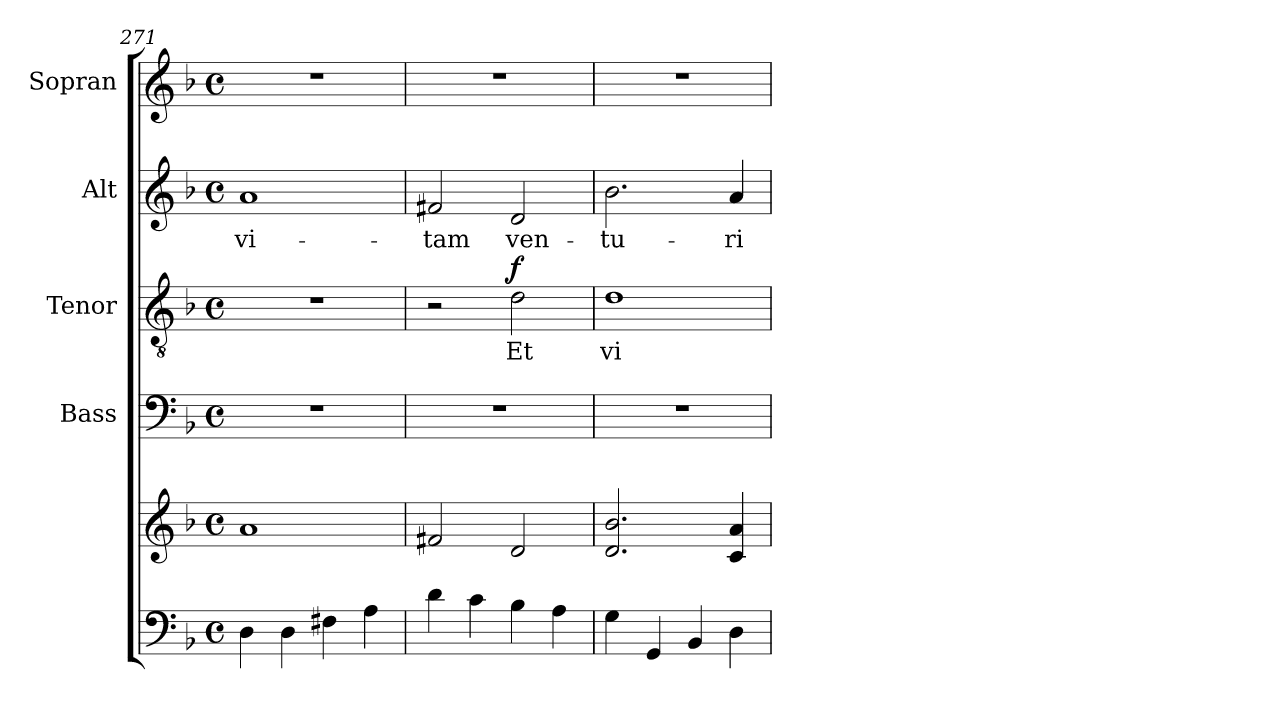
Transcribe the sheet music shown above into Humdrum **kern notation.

**kern	**kern	**kern	**kern	**text	**dynam	**kern	**text	**kern
*part5	*part5	*part4	*part3	*part3	*part3	*part2	*part2	*part1
*staff6	*staff5	*staff4	*staff3	*staff3	*staff3	*staff2	*staff2	*staff1
*	*	*I"Bass	*I"Tenor	*	*	*I"Alt	*	*I"Sopran
*	*	*I'B.	*I'T.	*	*	*I'A.	*	*I'S.
*clefF4	*clefG2	*clefF4	*clefGv2	*	*	*clefG2	*	*clefG2
*k[b-]	*k[b-]	*k[b-]	*k[b-]	*	*	*k[b-]	*	*k[b-]
*F:	*F:	*F:	*F:	*	*	*F:	*	*F:
*M4/4	*M4/4	*M4/4	*M4/4	*	*	*M4/4	*	*M4/4
*met(c)	*met(c)	*met(c)	*met(c)	*	*	*met(c)	*	*met(c)
=271	=271	=271	=271	=271	=271	=271	=271	=271
!	!	!	!	!	!	!	!LO:LY:b	!
4D\	1a	1r	1r	.	.	1a	vi-	1r
4D\	.	.	.	.	.	.	.	.
4F#X\	.	.	.	.	.	.	.	.
4A\	.	.	.	.	.	.	.	.
=272	=272	=272	=272	=272	=272	=272	=272	=272
!	!	!	!	!	!	!	!LO:LY:b	!
4d\	2f#X/	1r	2r	.	.	2f#X/	-tam	1r
4c\	.	.	.	.	.	.	.	.
!	!	!	!	!LO:LY:b	!LO:DY:a	!	!LO:LY:b	!
4B-\	2d/	.	2d\	Et	f	2d/	ven-	.
4A\	.	.	.	.	.	.	.	.
=273	=273	=273	=273	=273	=273	=273	=273	=273
!	!	!	!	!LO:LY:b	!	!	!LO:LY:b	!
4G\	2.d/ 2.b-/	1r	1d	vi-	.	2.b-\	-tu-	1r
4GG/	.	.	.	.	.	.	.	.
4BB-/	.	.	.	.	.	.	.	.
!	!	!	!	!	!	!	!LO:LY:b	!
4D\	4c/ 4a/	.	.	.	.	4a/	-ri	.
=	=	=	=	=	=	=	=	=
*-	*-	*-	*-	*-	*-	*-	*-	*-
